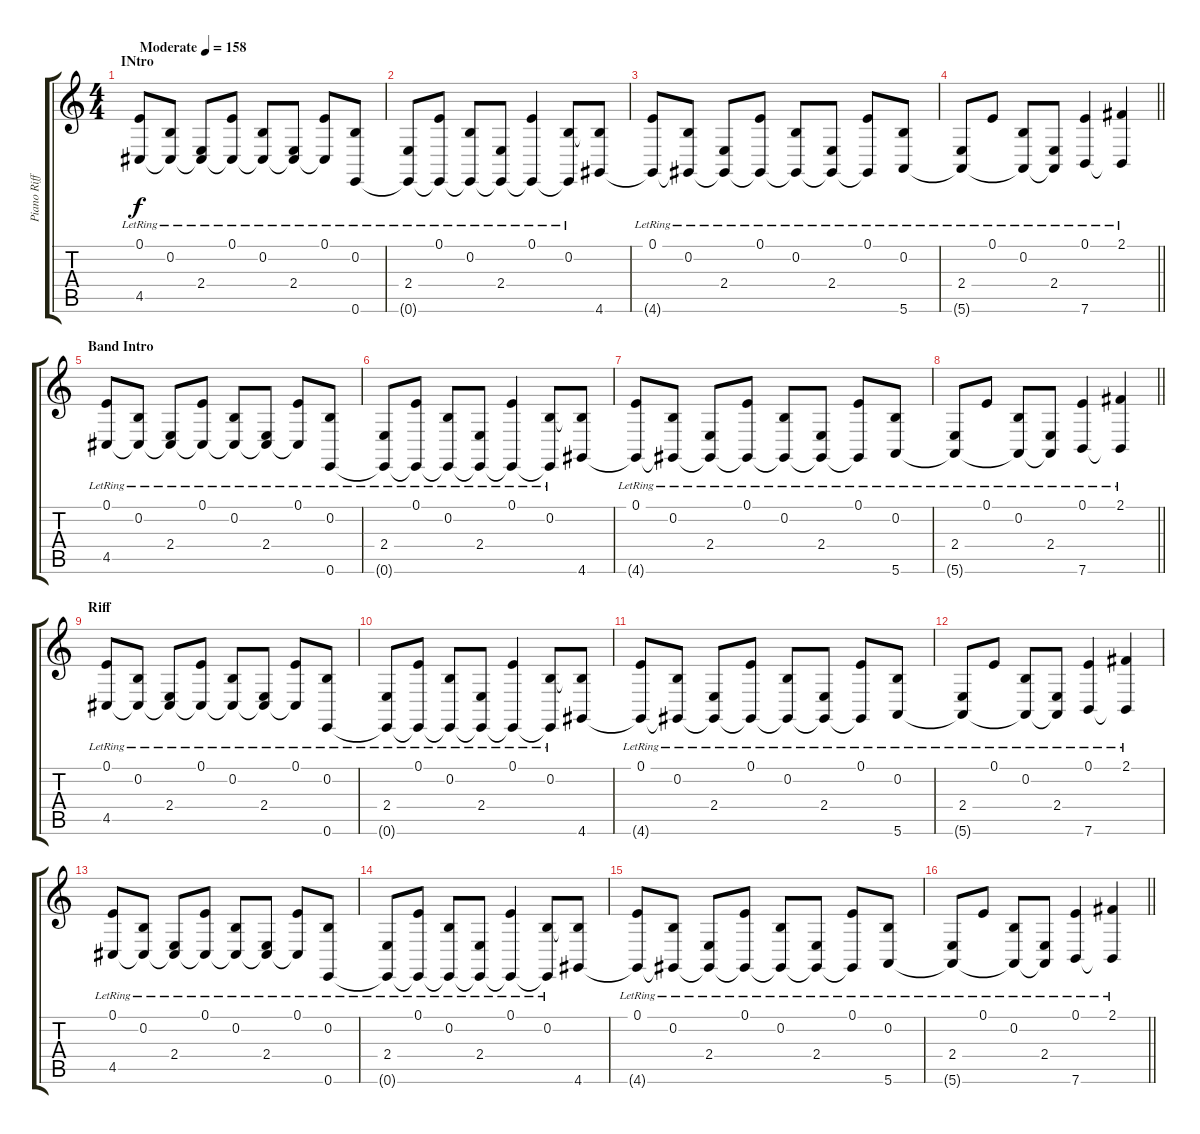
\track ("Piano Riff" "Piano Riff") {instrument brightacousticpiano}
\staff {score tabs}
\tuning (E4 B3 G3 D3 A2 E2) {hide}
\ts (4 4)
\section ("" "INtro")
\tempo (158 "Moderate")
\clef g2
\ks c
(0.1{lr} 4.5).8{dy f instrument brightacousticpiano} (0.2{lr} 4.5{t}).8 (2.4{lr} 4.5{t}).8 (0.1{lr} 4.5{t}).8 (0.2{lr} 4.5{t}).8 (2.4{lr} 4.5{t}).8 (0.1{lr} 4.5{t}).8 (0.2{lr} 0.6).8 |
(2.4{lr} 0.6{t}).8 (0.1{lr} 0.6{t}).8 (0.2{lr} 0.6{t}).8 (2.4{lr} 0.6{t}).8 (0.1{lr} 0.6{t}).4 (0.2{lr} 0.6{t}).8 (0.2{t} 4.6).8 |
(0.1{lr} 4.6{t}).8 (0.2{lr} 4.6{t}).8 (2.4{lr} 4.6{t}).8 (0.1{lr} 4.6{t}).8 (0.2{lr} 4.6{t}).8 (2.4{lr} 4.6{t}).8 (0.1{lr} 4.6{t}).8 (0.2{lr} 5.6).8 |
\barLineRight lightlight
(2.4{lr} 5.6{t}).8 0.1{lr}.8 (0.2{lr} 5.6{t}).8 (2.4{lr} 5.6{t}).8 (0.1{lr} 7.6).4 (2.1{lr} 7.6{t}).4 |
\section ("" "Band Intro")
(0.1{lr} 4.5).8 (0.2{lr} 4.5{t}).8 (2.4{lr} 4.5{t}).8 (0.1{lr} 4.5{t}).8 (0.2{lr} 4.5{t}).8 (2.4{lr} 4.5{t}).8 (0.1{lr} 4.5{t}).8 (0.2{lr} 0.6).8 |
(2.4{lr} 0.6{t}).8 (0.1{lr} 0.6{t}).8 (0.2{lr} 0.6{t}).8 (2.4{lr} 0.6{t}).8 (0.1{lr} 0.6{t}).4 (0.2{lr} 0.6{t}).8 (0.2{t} 4.6).8 |
(0.1{lr} 4.6{t}).8 (0.2{lr} 4.6{t}).8 (2.4{lr} 4.6{t}).8 (0.1{lr} 4.6{t}).8 (0.2{lr} 4.6{t}).8 (2.4{lr} 4.6{t}).8 (0.1{lr} 4.6{t}).8 (0.2{lr} 5.6).8 |
\barLineRight lightlight
(2.4{lr} 5.6{t}).8 0.1{lr}.8 (0.2{lr} 5.6{t}).8 (2.4{lr} 5.6{t}).8 (0.1{lr} 7.6).4 (2.1{lr} 7.6{t}).4 |
\section ("" "Riff")
(0.1{lr} 4.5).8 (0.2{lr} 4.5{t}).8 (2.4{lr} 4.5{t}).8 (0.1{lr} 4.5{t}).8 (0.2{lr} 4.5{t}).8 (2.4{lr} 4.5{t}).8 (0.1{lr} 4.5{t}).8 (0.2{lr} 0.6).8 |
(2.4{lr} 0.6{t}).8 (0.1{lr} 0.6{t}).8 (0.2{lr} 0.6{t}).8 (2.4{lr} 0.6{t}).8 (0.1{lr} 0.6{t}).4 (0.2{lr} 0.6{t}).8 (0.2{t} 4.6).8 |
(0.1{lr} 4.6{t}).8 (0.2{lr} 4.6{t}).8 (2.4{lr} 4.6{t}).8 (0.1{lr} 4.6{t}).8 (0.2{lr} 4.6{t}).8 (2.4{lr} 4.6{t}).8 (0.1{lr} 4.6{t}).8 (0.2{lr} 5.6).8 |
(2.4{lr} 5.6{t}).8 0.1{lr}.8 (0.2{lr} 5.6{t}).8 (2.4{lr} 5.6{t}).8 (0.1{lr} 7.6).4 (2.1{lr} 7.6{t}).4 |
(0.1{lr} 4.5).8 (0.2{lr} 4.5{t}).8 (2.4{lr} 4.5{t}).8 (0.1{lr} 4.5{t}).8 (0.2{lr} 4.5{t}).8 (2.4{lr} 4.5{t}).8 (0.1{lr} 4.5{t}).8 (0.2{lr} 0.6).8 |
(2.4{lr} 0.6{t}).8 (0.1{lr} 0.6{t}).8 (0.2{lr} 0.6{t}).8 (2.4{lr} 0.6{t}).8 (0.1{lr} 0.6{t}).4 (0.2{lr} 0.6{t}).8 (0.2{t} 4.6).8 |
(0.1{lr} 4.6{t}).8 (0.2{lr} 4.6{t}).8 (2.4{lr} 4.6{t}).8 (0.1{lr} 4.6{t}).8 (0.2{lr} 4.6{t}).8 (2.4{lr} 4.6{t}).8 (0.1{lr} 4.6{t}).8 (0.2{lr} 5.6).8 |
\barLineRight lightlight
(2.4{lr} 5.6{t}).8 0.1{lr}.8 (0.2{lr} 5.6{t}).8 (2.4{lr} 5.6{t}).8 (0.1{lr} 7.6).4 (2.1{lr} 7.6{t}).4
